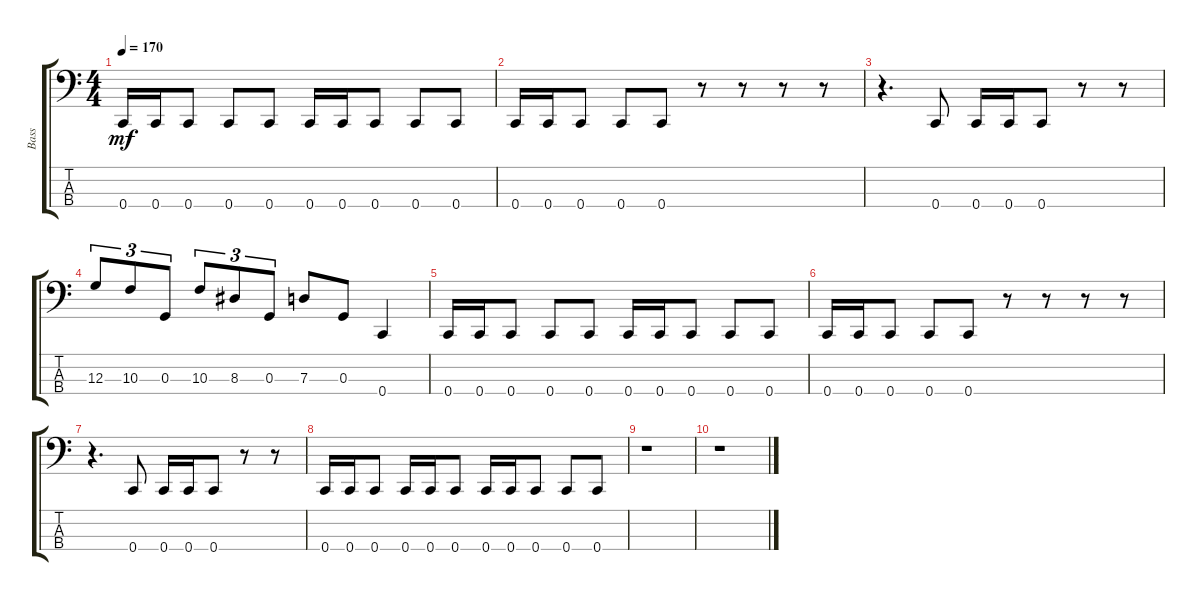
\track ("Bass" "Bass") {instrument electricbasspick}
\staff {score tabs}
\tuning (F2 C2 G1 C1) {hide}
\ts (4 4)
\tempo 170
\clef f4
\ks c
0.4.16{dy mf} 0.4.16 0.4.8 0.4.8 0.4.8 0.4.16 0.4.16 0.4.8 0.4.8 0.4.8 |
0.4.16 0.4.16 0.4.8 0.4.8 0.4.8 r.8 r.8 r.8 r.8 |
r.4{d} 0.4.8 0.4.16 0.4.16 0.4.8 r.8 r.8 |
12.3.8{tu (3 2)} 10.3.8{tu (3 2)} 0.3.8{tu (3 2)} 10.3.8{tu (3 2)} 8.3.8{tu (3 2)} 0.3.8{tu (3 2)} 7.3.8 0.3.8 0.4.4 |
0.4.16 0.4.16 0.4.8 0.4.8 0.4.8 0.4.16 0.4.16 0.4.8 0.4.8 0.4.8 |
0.4.16 0.4.16 0.4.8 0.4.8 0.4.8 r.8 r.8 r.8 r.8 |
r.4{d} 0.4.8 0.4.16 0.4.16 0.4.8 r.8 r.8 |
0.4.16 0.4.16 0.4.8 0.4.16 0.4.16 0.4.8 0.4.16 0.4.16 0.4.8 0.4.8 0.4.8 |
r.1 |
r.1
